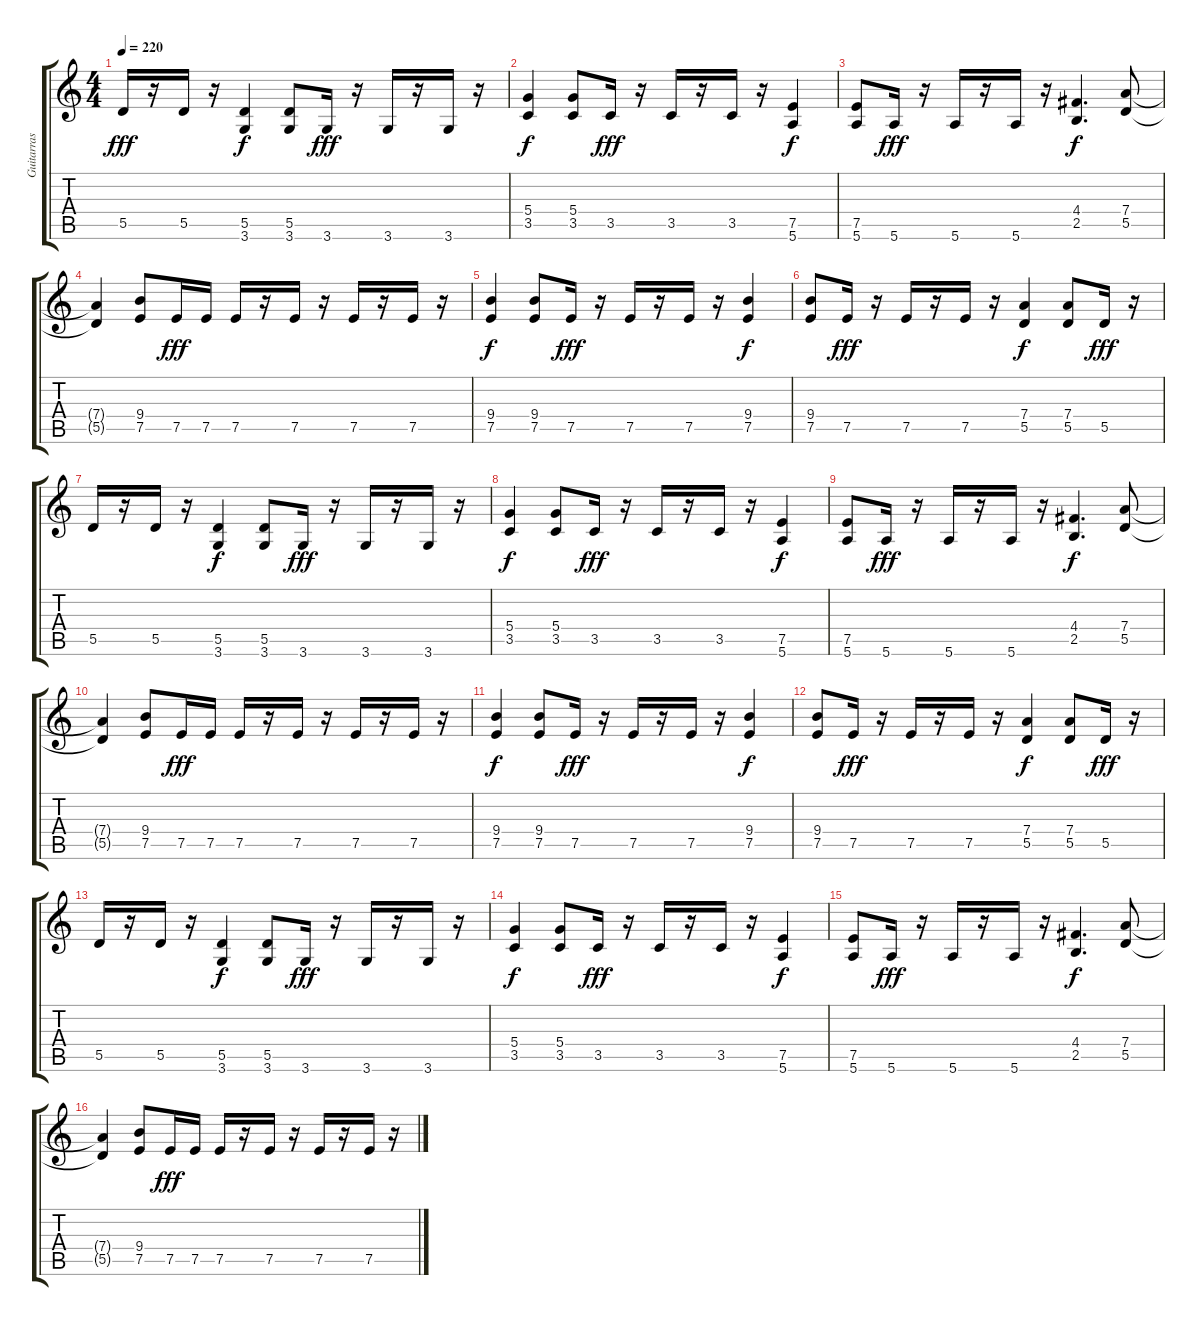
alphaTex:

\track ("Guitarras" "Guitarras") {instrument distortionguitar}
\staff {score tabs}
\tuning (E4 B3 G3 D3 A2 E2) {hide}
\ts (4 4)
\tempo 220
\clef g2
\ks c
5.5.16{dy fff} r.16 5.5.16 r.16 (5.5 3.6).4{dy f} (5.5 3.6).8 3.6.16{dy fff} r.16 3.6.16 r.16 3.6.16 r.16 |
(5.4 3.5).4{dy f} (5.4 3.5).8 3.5.16{dy fff} r.16 3.5.16 r.16 3.5.16 r.16 (7.5 5.6).4{dy f} |
(7.5 5.6).8 5.6.16{dy fff} r.16 5.6.16 r.16 5.6.16 r.16 (4.4 2.5).4{d dy f} (7.4 5.5).8 |
(7.4{t} 5.5{t}).4 (9.4 7.5).8 7.5.16{dy fff} 7.5.16 7.5.16 r.16 7.5.16 r.16 7.5.16 r.16 7.5.16 r.16 |
(9.4 7.5).4{dy f} (9.4 7.5).8 7.5.16{dy fff} r.16 7.5.16 r.16 7.5.16 r.16 (9.4 7.5).4{dy f} |
(9.4 7.5).8 7.5.16{dy fff} r.16 7.5.16 r.16 7.5.16 r.16 (7.4 5.5).4{dy f} (7.4 5.5).8 5.5.16{dy fff} r.16 |
5.5.16 r.16 5.5.16 r.16 (5.5 3.6).4{dy f} (5.5 3.6).8 3.6.16{dy fff} r.16 3.6.16 r.16 3.6.16 r.16 |
(5.4 3.5).4{dy f} (5.4 3.5).8 3.5.16{dy fff} r.16 3.5.16 r.16 3.5.16 r.16 (7.5 5.6).4{dy f} |
(7.5 5.6).8 5.6.16{dy fff} r.16 5.6.16 r.16 5.6.16 r.16 (4.4 2.5).4{d dy f} (7.4 5.5).8 |
(7.4{t} 5.5{t}).4 (9.4 7.5).8 7.5.16{dy fff} 7.5.16 7.5.16 r.16 7.5.16 r.16 7.5.16 r.16 7.5.16 r.16 |
(9.4 7.5).4{dy f} (9.4 7.5).8 7.5.16{dy fff} r.16 7.5.16 r.16 7.5.16 r.16 (9.4 7.5).4{dy f} |
(9.4 7.5).8 7.5.16{dy fff} r.16 7.5.16 r.16 7.5.16 r.16 (7.4 5.5).4{dy f} (7.4 5.5).8 5.5.16{dy fff} r.16 |
5.5.16 r.16 5.5.16 r.16 (5.5 3.6).4{dy f} (5.5 3.6).8 3.6.16{dy fff} r.16 3.6.16 r.16 3.6.16 r.16 |
(5.4 3.5).4{dy f} (5.4 3.5).8 3.5.16{dy fff} r.16 3.5.16 r.16 3.5.16 r.16 (7.5 5.6).4{dy f} |
(7.5 5.6).8 5.6.16{dy fff} r.16 5.6.16 r.16 5.6.16 r.16 (4.4 2.5).4{d dy f} (7.4 5.5).8 |
(7.4{t} 5.5{t}).4 (9.4 7.5).8 7.5.16{dy fff} 7.5.16 7.5.16 r.16 7.5.16 r.16 7.5.16 r.16 7.5.16 r.16
